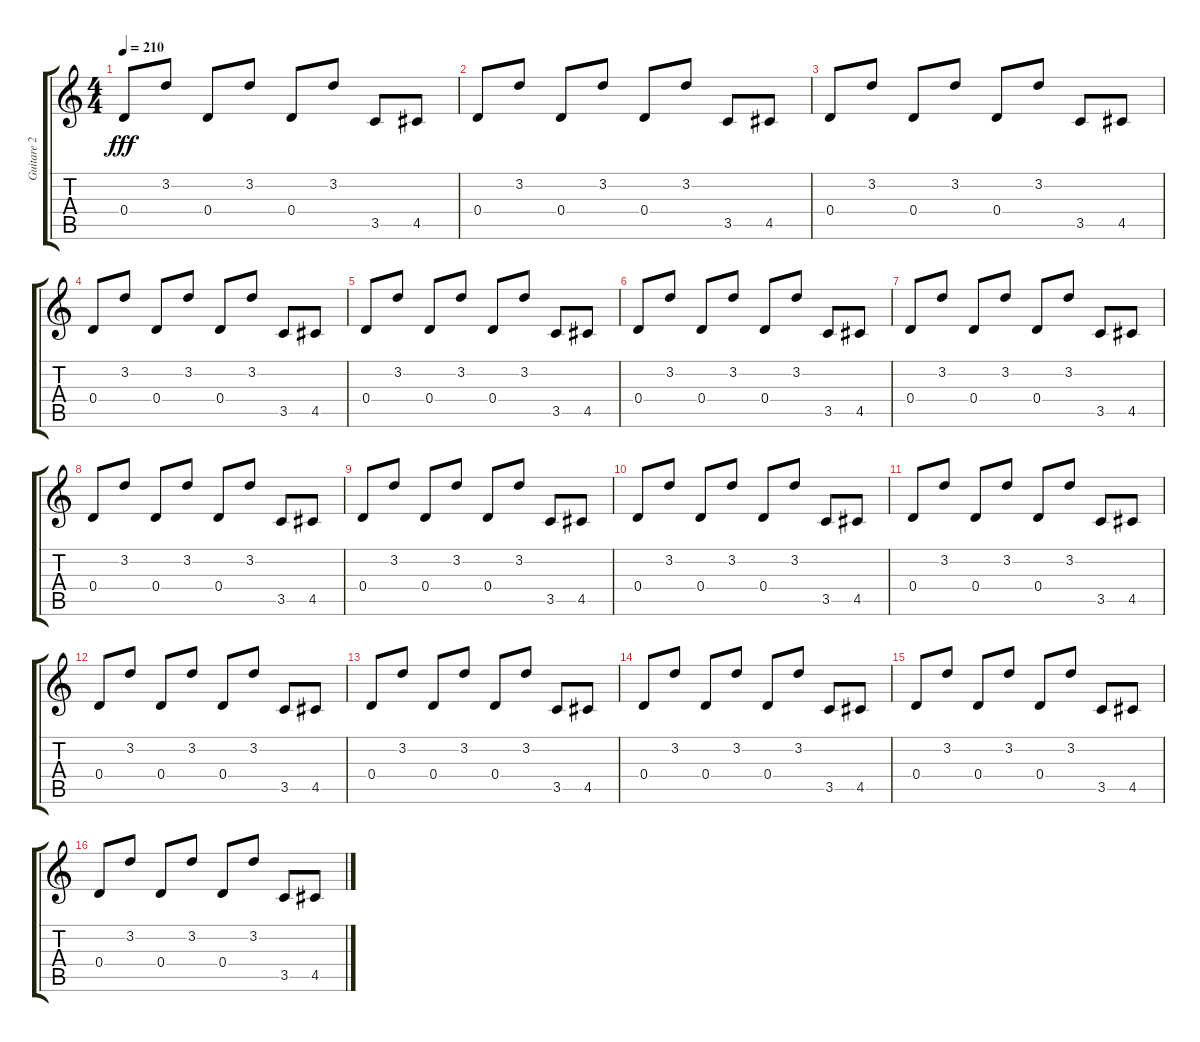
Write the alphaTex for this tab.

\track ("Guitare 2" "Guitare 2") {instrument acousticguitarsteel}
\staff {score tabs}
\tuning (E4 B3 G3 D3 A2 E2) {hide}
\ts (4 4)
\tempo 210
\clef g2
\ks c
0.4.8{dy fff} 3.2.8 0.4.8 3.2.8 0.4.8 3.2.8 3.5.8 4.5.8 |
0.4.8 3.2.8 0.4.8 3.2.8 0.4.8 3.2.8 3.5.8 4.5.8 |
0.4.8 3.2.8 0.4.8 3.2.8 0.4.8 3.2.8 3.5.8 4.5.8 |
0.4.8 3.2.8 0.4.8 3.2.8 0.4.8 3.2.8 3.5.8 4.5.8 |
0.4.8 3.2.8 0.4.8 3.2.8 0.4.8 3.2.8 3.5.8 4.5.8 |
0.4.8 3.2.8 0.4.8 3.2.8 0.4.8 3.2.8 3.5.8 4.5.8 |
0.4.8 3.2.8 0.4.8 3.2.8 0.4.8 3.2.8 3.5.8 4.5.8 |
0.4.8 3.2.8 0.4.8 3.2.8 0.4.8 3.2.8 3.5.8 4.5.8 |
0.4.8{instrument distortionguitar} 3.2.8 0.4.8 3.2.8 0.4.8 3.2.8 3.5.8 4.5.8 |
0.4.8 3.2.8 0.4.8 3.2.8 0.4.8 3.2.8 3.5.8 4.5.8 |
0.4.8 3.2.8 0.4.8 3.2.8 0.4.8 3.2.8 3.5.8 4.5.8 |
0.4.8 3.2.8 0.4.8 3.2.8 0.4.8 3.2.8 3.5.8 4.5.8 |
0.4.8 3.2.8 0.4.8 3.2.8 0.4.8 3.2.8 3.5.8 4.5.8 |
0.4.8 3.2.8 0.4.8 3.2.8 0.4.8 3.2.8 3.5.8 4.5.8 |
0.4.8 3.2.8 0.4.8 3.2.8 0.4.8 3.2.8 3.5.8 4.5.8 |
0.4.8 3.2.8 0.4.8 3.2.8 0.4.8 3.2.8 3.5.8 4.5.8
